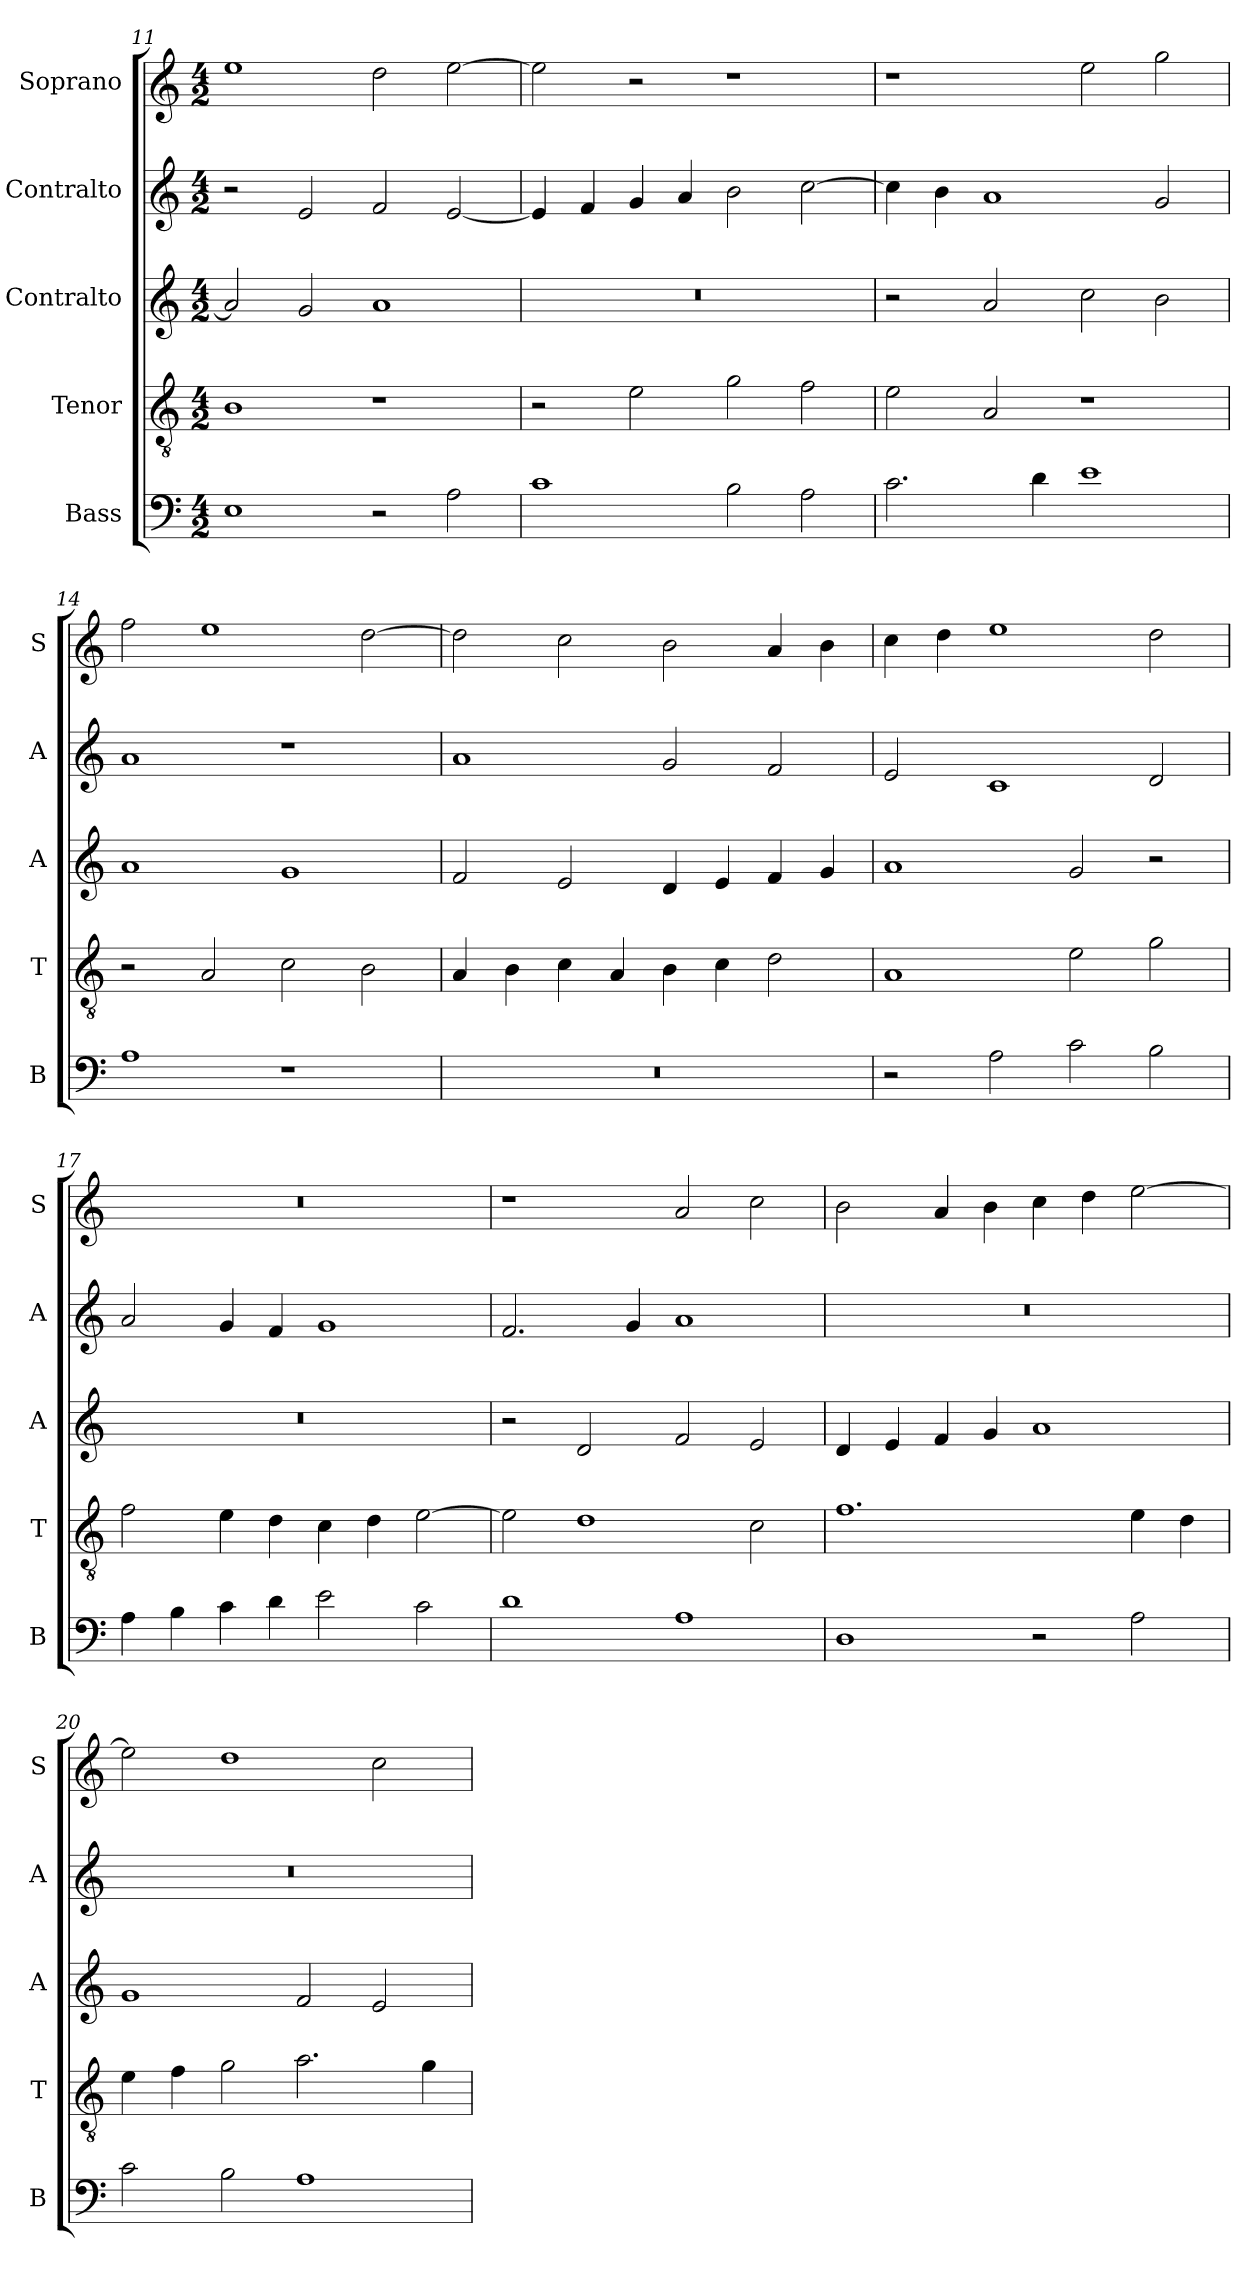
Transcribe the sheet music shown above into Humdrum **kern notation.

**kern	**kern	**kern	**kern	**kern
*part5	*part4	*part3	*part2	*part1
*staff5	*staff4	*staff3	*staff2	*staff1
*I"Bass	*I"Tenor	*I"Contralto	*I"Contralto	*I"Soprano
*I'B	*I'T	*I'A	*I'A	*I'S
*clefF4	*clefGv2	*clefG2	*clefG2	*clefG2
*k[]	*k[]	*k[]	*k[]	*k[]
*A:aeo	*A:aeo	*A:aeo	*A:aeo	*A:aeo
*M4/2	*M4/2	*M4/2	*M4/2	*M4/2
=11	=11	=11	=11	=11
1E	1B	2a]	2r	1ee
.	.	2g	2e	.
2r	1r	1a	2f	2dd
2A	.	.	[2e	[2ee
=12	=12	=12	=12	=12
1c	2r	0r	4e]	2ee]
.	.	.	4f	.
.	2e	.	4g	2r
.	.	.	4a	.
2B	2g	.	2b	1r
2A	2f	.	[2cc	.
=13	=13	=13	=13	=13
2.c	2e	2r	4cc]	1r
.	.	.	4b	.
.	2A	2a	1a	.
4d	.	.	.	.
1e	1r	2cc	.	2ee
.	.	2b	2g	2gg
=14	=14	=14	=14	=14
1A	2r	1a	1a	2ff
.	2A	.	.	1ee
1r	2c	1g	1r	.
.	2B	.	.	[2dd
=15	=15	=15	=15	=15
0r	4A	2f	1a	2dd]
.	4B	.	.	.
.	4c	2e	.	2cc
.	4A	.	.	.
.	4B	4d	2g	2b
.	4c	4e	.	.
.	2d	4f	2f	4a
.	.	4g	.	4b
=16	=16	=16	=16	=16
2r	1A	1a	2e	4cc
.	.	.	.	4dd
2A	.	.	1c	1ee
2c	2e	2g	.	.
2B	2g	2r	2d	2dd
=17	=17	=17	=17	=17
4A	2f	0r	2a	0r
4B	.	.	.	.
4c	4e	.	4g	.
4d	4d	.	4f	.
2e	4c	.	1g	.
.	4d	.	.	.
2c	[2e	.	.	.
=18	=18	=18	=18	=18
1d	2e]	2r	2.f	1r
.	1d	2d	.	.
.	.	.	4g	.
1A	.	2f	1a	2a
.	2c	2e	.	2cc
=19	=19	=19	=19	=19
1D	1.f	4d	0r	2b
.	.	4e	.	.
.	.	4f	.	4a
.	.	4g	.	4b
2r	.	1a	.	4cc
.	.	.	.	4dd
2A	4e	.	.	[2ee
.	4d	.	.	.
=20	=20	=20	=20	=20
2c	4e	1g	0r	2ee]
.	4f	.	.	.
2B	2g	.	.	1dd
1A	2.a	2f	.	.
.	.	2e	.	2cc
.	4g	.	.	.
=	=	=	=	=
*-	*-	*-	*-	*-
